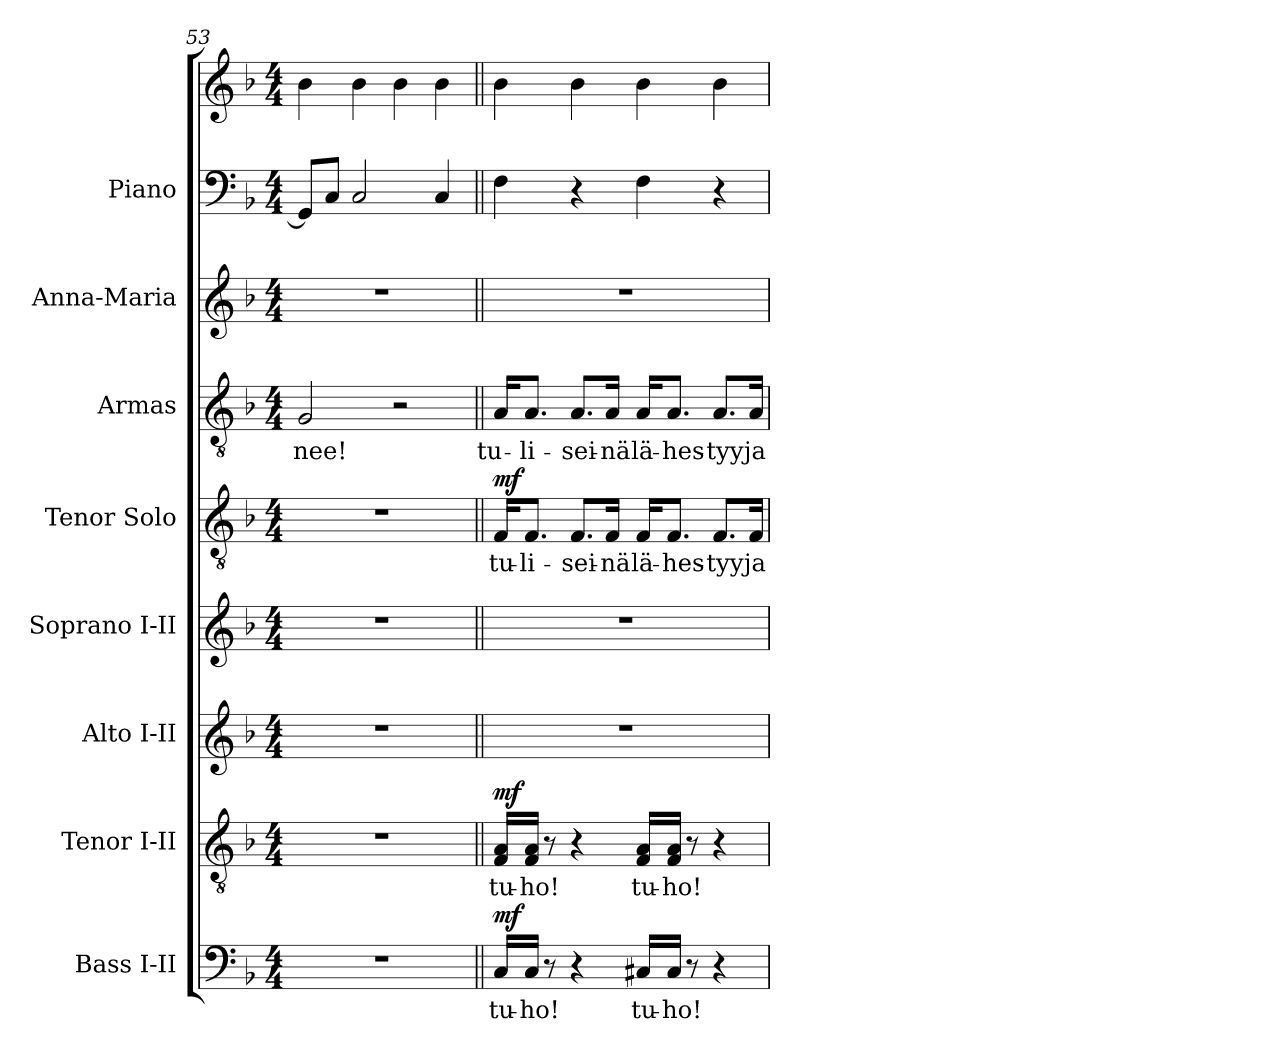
**kern	**text	**dynam	**kern	**text	**dynam	**kern	**kern	**kern	**text	**dynam	**kern	**text	**kern	**kern	**kern
*part8	*part8	*part8	*part7	*part7	*part7	*part6	*part5	*part4	*part4	*part4	*part3	*part3	*part2	*part1	*part1
*staff9	*staff9	*staff9	*staff8	*staff8	*staff8	*staff7	*staff6	*staff5	*staff5	*staff5	*staff4	*staff4	*staff3	*staff2	*staff1
*I"Bass I-II	*	*	*I"Tenor I-II	*	*	*I"Alto I-II	*I"Soprano I-II	*I"Tenor Solo	*	*	*I"Armas	*	*I"Anna-Maria	*I"Piano	*
*I'B.	*	*	*I'T.	*	*	*I'A.	*I'S.	*I'T. Solo	*	*	*I'Armas	*	*I'A-M	*I'Pno.	*
*clefF4	*	*	*clefGv2	*	*	*clefG2	*clefG2	*clefGv2	*	*	*clefGv2	*	*clefG2	*clefF4	*clefG2
*	*	*	*ITrd7c12	*	*	*	*	*ITrd7c12	*	*	*ITrd7c12	*	*	*	*
*k[b-]	*	*	*k[b-]	*	*	*k[b-]	*k[b-]	*k[b-]	*	*	*k[b-]	*	*k[b-]	*k[b-]	*k[b-]
*F:	*	*	*F:	*	*	*F:	*F:	*F:	*	*	*F:	*	*F:	*F:	*F:
*M4/4	*	*	*M4/4	*	*	*M4/4	*M4/4	*M4/4	*	*	*M4/4	*	*M4/4	*M4/4	*M4/4
=53	=53	=53	=53	=53	=53	=53	=53	=53	=53	=53	=53	=53	=53	=53	=53
!	!	!	!	!	!	!	!	!	!	!	!	!LO:LY:b:color=#000000	!	!	!
1r	.	.	1r	.	.	1r	1r	1r	.	.	2GGi/	-nee!	1r	8GGi/L]	4b-i
.	.	.	.	.	.	.	.	.	.	.	.	.	.	8Ci/J	.
.	.	.	.	.	.	.	.	.	.	.	.	.	.	2Ci/	4b-i
.	.	.	.	.	.	.	.	.	.	.	2r	.	.	.	4b-i
.	.	.	.	.	.	.	.	.	.	.	.	.	.	4Ci/	4b-i
=54||	=54||	=54||	=54||	=54||	=54||	=54||	=54||	=54||	=54||	=54||	=54||	=54||	=54||	=54||	=54||
!	!LO:LY:b:color=#000000	!	!	!	!	!	!	!	!	!	!	!	!	!	!
!	!	!	!	!LO:LY:b:color=#000000	!	!	!	!	!	!	!	!	!	!	!
!	!	!	!	!	!	!	!	!	!LO:LY:b:color=#000000	!	!	!	!	!	!
!	!	!	!	!	!	!	!	!	!	!	!	!LO:LY:b:color=#000000	!	!	!
16Ci/LL	tu-	mf	16FFi/ 16AAiLL	tu-	mf	1r	1r	16FFi/KL	tu-	mf	16AAi/KL	tu-	1r	4Fi\	4b-i
!	!LO:LY:b:color=#000000	!	!	!	!	!	!	!	!	!	!	!	!	!	!
!	!	!	!	!LO:LY:b:color=#000000	!	!	!	!	!	!	!	!	!	!	!
!	!	!	!	!	!	!	!	!	!LO:LY:b:color=#000000	!	!	!	!	!	!
!	!	!	!	!	!	!	!	!	!	!	!	!LO:LY:b:color=#000000	!	!	!
16Ci/JJ	-ho!	.	16FFi/ 16AAiJJ	-ho!	.	.	.	8.FFi/J	-li-	.	8.AAi/J	-li-	.	.	.
8r	.	.	8r	.	.	.	.	.	.	.	.	.	.	.	.
!	!	!	!	!	!	!	!	!	!LO:LY:b:color=#000000	!	!	!	!	!	!
!	!	!	!	!	!	!	!	!	!	!	!	!LO:LY:b:color=#000000	!	!	!
4r	.	.	4r	.	.	.	.	8.FFi/L	-sei-	.	8.AAi/L	-sei-	.	4r	4b-i
!	!	!	!	!	!	!	!	!	!LO:LY:b:color=#000000	!	!	!	!	!	!
!	!	!	!	!	!	!	!	!	!	!	!	!LO:LY:b:color=#000000	!	!	!
.	.	.	.	.	.	.	.	16FFi/Jk	-nä	.	16AAi/Jk	-nä	.	.	.
!	!LO:LY:b:color=#000000	!	!	!	!	!	!	!	!	!	!	!	!	!	!
!	!	!	!	!LO:LY:b:color=#000000	!	!	!	!	!	!	!	!	!	!	!
!	!	!	!	!	!	!	!	!	!LO:LY:b:color=#000000	!	!	!	!	!	!
!	!	!	!	!	!	!	!	!	!	!	!	!LO:LY:b:color=#000000	!	!	!
16C#Xi/LL	tu-	.	16FFi/ 16AAiLL	tu-	.	.	.	16FFi/KL	lä-	.	16AAi/KL	lä-	.	4Fi\	4b-i
!	!LO:LY:b:color=#000000	!	!	!	!	!	!	!	!	!	!	!	!	!	!
!	!	!	!	!LO:LY:b:color=#000000	!	!	!	!	!	!	!	!	!	!	!
!	!	!	!	!	!	!	!	!	!LO:LY:b:color=#000000	!	!	!	!	!	!
!	!	!	!	!	!	!	!	!	!	!	!	!LO:LY:b:color=#000000	!	!	!
16C#i/JJ	-ho!	.	16FFi/ 16AAiJJ	-ho!	.	.	.	8.FFi/J	-hes-	.	8.AAi/J	-hes-	.	.	.
8r	.	.	8r	.	.	.	.	.	.	.	.	.	.	.	.
!	!	!	!	!	!	!	!	!	!LO:LY:b:color=#000000	!	!	!	!	!	!
!	!	!	!	!	!	!	!	!	!	!	!	!LO:LY:b:color=#000000	!	!	!
4r	.	.	4r	.	.	.	.	8.FFi/L	-tyy	.	8.AAi/L	-tyy	.	4r	4b-i
!	!	!	!	!	!	!	!	!	!LO:LY:b:color=#000000	!	!	!	!	!	!
!	!	!	!	!	!	!	!	!	!	!	!	!LO:LY:b:color=#000000	!	!	!
.	.	.	.	.	.	.	.	16FFi/Jk	ja	.	16AAi/Jk	ja	.	.	.
=	=	=	=	=	=	=	=	=	=	=	=	=	=	=	=
*-	*-	*-	*-	*-	*-	*-	*-	*-	*-	*-	*-	*-	*-	*-	*-
